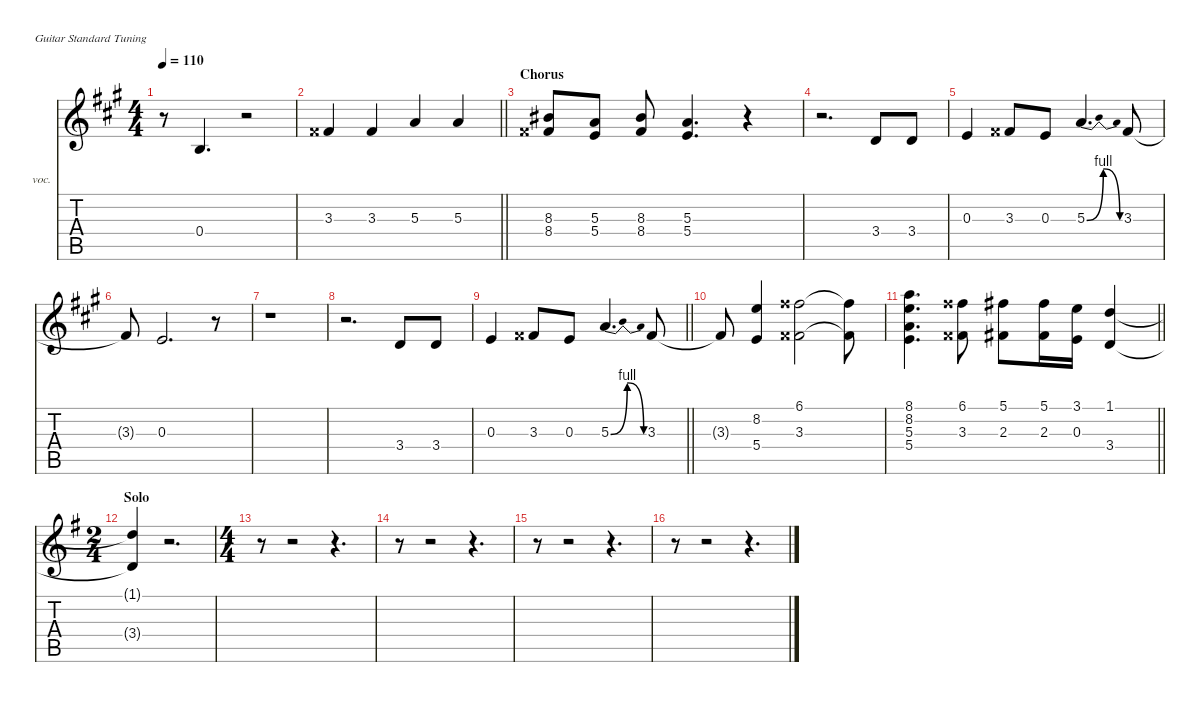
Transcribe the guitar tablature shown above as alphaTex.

\defaultSystemsLayout 4
\hideDynamics
\bracketExtendMode nobrackets
\firstSystemTrackNameOrientation horizontal
\otherSystemsTrackNameOrientation horizontal
\track ("Vocal" "voc.") {instrument altosax}
\staff {score tabs}
\tuning (E4 B3 G3 D3 A2 E2)
\displaytranspose 9
\ts (4 4)
\tempo 110
\clef g2
\ks a
r.8{dy f beam Down} 0.4{acc forcenatural}.4{d beam Up} r.2{beam Up} |
\barLineRight lightlight
3.3{acc x}.4{beam Up} 3.3{acc x}.4{beam Up} 5.3{acc forcenatural}.4{beam Up} 5.3{acc forcenatural}.4{beam Up} |
\section ("" "Chorus")
(8.3{acc #} 8.4{acc x}).8{beam Up} (5.3{acc forcenatural} 5.4{acc forcenatural}).8{beam Up} (8.3{acc #} 8.4{acc x}).8{beam Up} (5.3{acc forcenatural} 5.4{acc forcenatural}).4{d beam Up} r.4{beam Up} |
r.2{d beam Down} 3.4{acc forcenatural}.8{beam Up} 3.4{acc forcenatural}.8{beam Up} |
0.3{acc forcenatural}.4{beam Up} 3.3{acc x}.8{beam Up} 0.3{acc forcenatural}.8{beam Up} 5.3{be (bendrelease 0 0 15 4 30 4 45 0) acc forcenatural}.4{d beam Up} 3.3{acc x}.8{beam Up} |
3.3{t acc x}.8{beam Up} 0.3{acc forcenatural}.2{d beam Up} r.8{beam Up} |
r.1{beam Down} |
r.2{d beam Down} 3.4{acc forcenatural}.8{beam Up} 3.4{acc forcenatural}.8{beam Up} |
\barLineRight lightlight
0.3{acc forcenatural}.4{beam Up} 3.3{acc x}.8{beam Up} 0.3{acc forcenatural}.8{beam Up} 5.3{be (bendrelease 0 0 15 4 30 4 45 0) acc forcenatural}.4{d beam Up} 3.3{acc x}.8{beam Up} |
3.3{t acc x}.8{beam Up} (8.2{acc forcenatural} 5.4{acc forcenatural}).4{beam Up} (6.1{acc x} 3.3{acc x}).2{beam Down} (6.1{t acc x} 3.3{t acc x}).8{beam Down} |
\barLineRight lightlight
(8.1{acc forcenatural} 8.2{acc forcenatural} 5.3{acc forcenatural} 5.4{acc forcenatural}).4{d beam Down} (6.1{acc x} 3.3{acc x}).8{beam Down} (5.1{acc #} 2.3{acc #}).8{beam Down} (5.1{acc #} 2.3{acc #}).16{beam Down} (3.1{acc forcenatural} 0.3{acc forcenatural}).16{beam Down} (1.1{acc forcenatural} 3.4{acc forcenatural}).4{beam Up} |
\ts (2 4)
\beaming (8 2 2 2 2)
\section ("" "Solo")
\ks g
(1.1{t acc forcenatural} 3.4{t acc forcenatural}).4{beam Up} r.2{d beam Up} |
\ts (4 4)
\beaming (8 2 2 2 2)
r.8{beam Down} r.2{beam Down} r.4{d beam Down} |
r.8{beam Down} r.2{beam Down} r.4{d beam Down} |
r.8{beam Down} r.2{beam Down} r.4{d beam Down} |
r.8{beam Down} r.2{beam Down} r.4{d beam Down}
